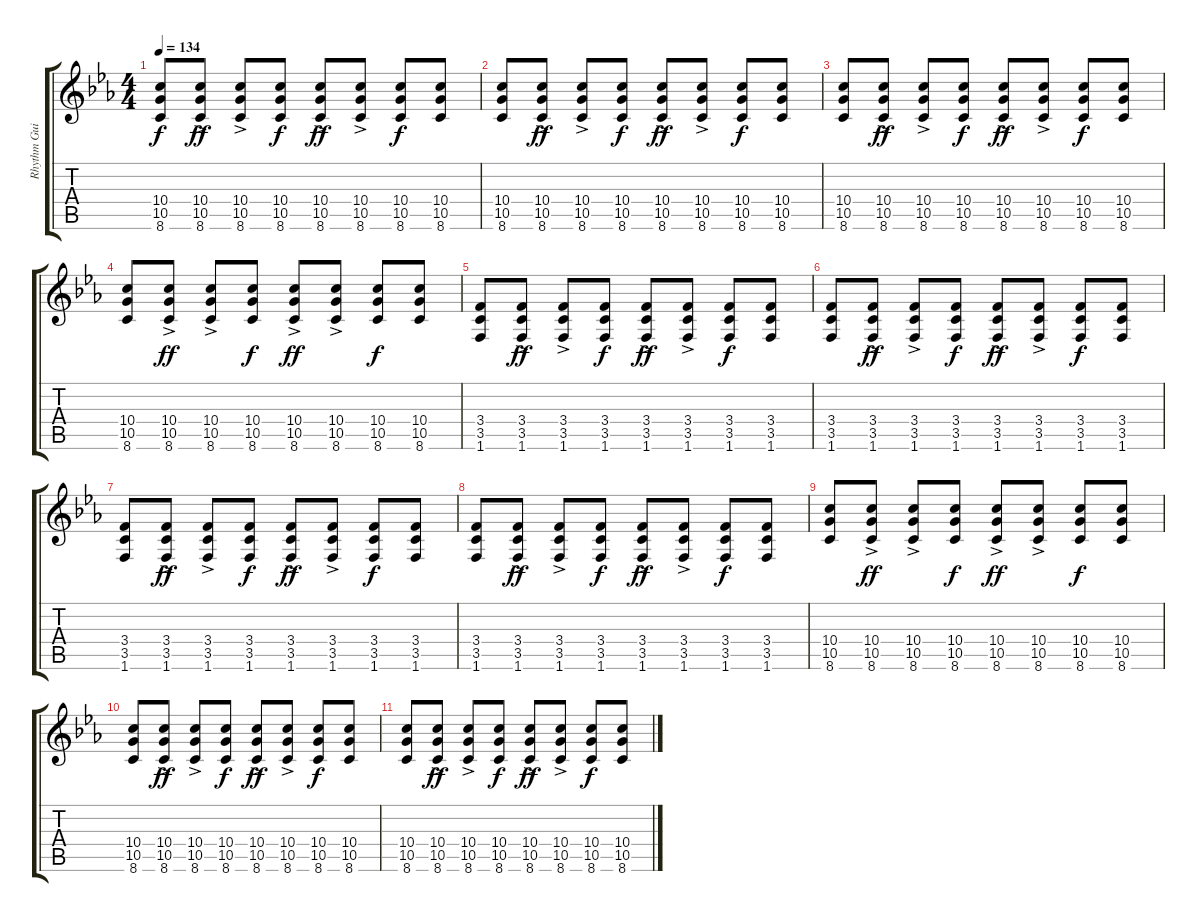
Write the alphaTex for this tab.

\track ("Rhythm Guitar" "Rhythm Gui") {instrument overdrivenguitar}
\staff {score tabs}
\tuning (E4 B3 G3 D3 A2 E2) {hide}
\ts (4 4)
\tempo 134
\clef g2
\ks eb
(10.4 10.5 8.6).8{dy f} (10.4{ac} 10.5{ac} 8.6{ac}).8{dy ff} (10.4{ac} 10.5{ac} 8.6{ac}).8 (10.4 10.5 8.6).8{dy f} (10.4{ac} 10.5{ac} 8.6{ac}).8{dy ff} (10.4{ac} 10.5{ac} 8.6{ac}).8 (10.4 10.5 8.6).8{dy f} (10.4 10.5 8.6).8 |
(10.4 10.5 8.6).8 (10.4{ac} 10.5{ac} 8.6{ac}).8{dy ff} (10.4{ac} 10.5{ac} 8.6{ac}).8 (10.4 10.5 8.6).8{dy f} (10.4{ac} 10.5{ac} 8.6{ac}).8{dy ff} (10.4{ac} 10.5{ac} 8.6{ac}).8 (10.4 10.5 8.6).8{dy f} (10.4 10.5 8.6).8 |
(10.4 10.5 8.6).8 (10.4{ac} 10.5{ac} 8.6{ac}).8{dy ff} (10.4{ac} 10.5{ac} 8.6{ac}).8 (10.4 10.5 8.6).8{dy f} (10.4{ac} 10.5{ac} 8.6{ac}).8{dy ff} (10.4{ac} 10.5{ac} 8.6{ac}).8 (10.4 10.5 8.6).8{dy f} (10.4 10.5 8.6).8 |
(10.4 10.5 8.6).8 (10.4{ac} 10.5{ac} 8.6{ac}).8{dy ff} (10.4{ac} 10.5{ac} 8.6{ac}).8 (10.4 10.5 8.6).8{dy f} (10.4{ac} 10.5{ac} 8.6{ac}).8{dy ff} (10.4{ac} 10.5{ac} 8.6{ac}).8 (10.4 10.5 8.6).8{dy f} (10.4 10.5 8.6).8 |
(3.4 3.5 1.6).8 (3.4{ac} 3.5{ac} 1.6{ac}).8{dy ff} (3.4{ac} 3.5{ac} 1.6{ac}).8 (3.4 3.5 1.6).8{dy f} (3.4{ac} 3.5{ac} 1.6{ac}).8{dy ff} (3.4{ac} 3.5{ac} 1.6{ac}).8 (3.4 3.5 1.6).8{dy f} (3.4 3.5 1.6).8 |
(3.4 3.5 1.6).8 (3.4{ac} 3.5{ac} 1.6{ac}).8{dy ff} (3.4{ac} 3.5{ac} 1.6{ac}).8 (3.4 3.5 1.6).8{dy f} (3.4{ac} 3.5{ac} 1.6{ac}).8{dy ff} (3.4{ac} 3.5{ac} 1.6{ac}).8 (3.4 3.5 1.6).8{dy f} (3.4 3.5 1.6).8 |
(3.4 3.5 1.6).8 (3.4{ac} 3.5{ac} 1.6{ac}).8{dy ff} (3.4{ac} 3.5{ac} 1.6{ac}).8 (3.4 3.5 1.6).8{dy f} (3.4{ac} 3.5{ac} 1.6{ac}).8{dy ff} (3.4{ac} 3.5{ac} 1.6{ac}).8 (3.4 3.5 1.6).8{dy f} (3.4 3.5 1.6).8 |
(3.4 3.5 1.6).8 (3.4{ac} 3.5{ac} 1.6{ac}).8{dy ff} (3.4{ac} 3.5{ac} 1.6{ac}).8 (3.4 3.5 1.6).8{dy f} (3.4{ac} 3.5{ac} 1.6{ac}).8{dy ff} (3.4{ac} 3.5{ac} 1.6{ac}).8 (3.4 3.5 1.6).8{dy f} (3.4 3.5 1.6).8 |
(10.4 10.5 8.6).8 (10.4{ac} 10.5{ac} 8.6{ac}).8{dy ff} (10.4{ac} 10.5{ac} 8.6{ac}).8 (10.4 10.5 8.6).8{dy f} (10.4{ac} 10.5{ac} 8.6{ac}).8{dy ff} (10.4{ac} 10.5{ac} 8.6{ac}).8 (10.4 10.5 8.6).8{dy f} (10.4 10.5 8.6).8 |
(10.4 10.5 8.6).8 (10.4{ac} 10.5{ac} 8.6{ac}).8{dy ff} (10.4{ac} 10.5{ac} 8.6{ac}).8 (10.4 10.5 8.6).8{dy f} (10.4{ac} 10.5{ac} 8.6{ac}).8{dy ff} (10.4{ac} 10.5{ac} 8.6{ac}).8 (10.4 10.5 8.6).8{dy f} (10.4 10.5 8.6).8 |
(10.4 10.5 8.6).8 (10.4{ac} 10.5{ac} 8.6{ac}).8{dy ff} (10.4{ac} 10.5{ac} 8.6{ac}).8 (10.4 10.5 8.6).8{dy f} (10.4{ac} 10.5{ac} 8.6{ac}).8{dy ff} (10.4{ac} 10.5{ac} 8.6{ac}).8 (10.4 10.5 8.6).8{dy f} (10.4 10.5 8.6).8
